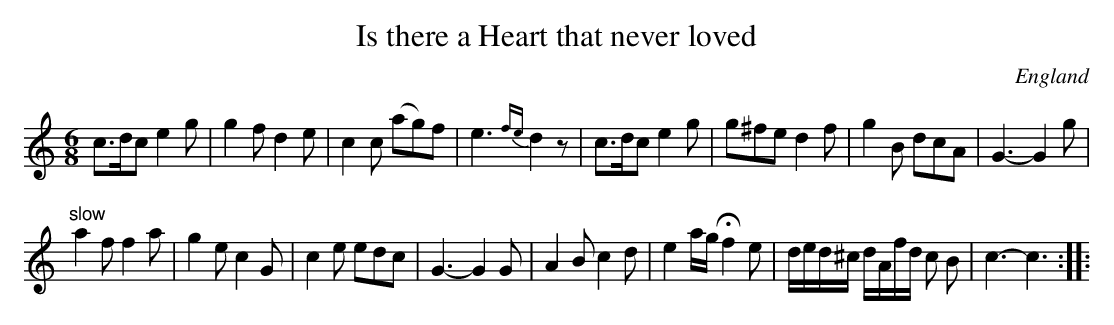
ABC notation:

X:1
T:Is there a Heart that never loved
L:1/8
M:6/8
O:England
K:C
c>dc e2g | g2f d2e | c2c (ag)f | e3 {fe}d2z | \
c>dc e2g | g^fe d2f | g2B dcA | G3-G2 g |
"slow" \
a2f f2a | g2e c2G | c2e edc | G3-G2 G | \
A2B c2d | e2a/g/ Hf2e | d/e/d/^c/ d/A/f/d/ c B | c3-c3 ::
